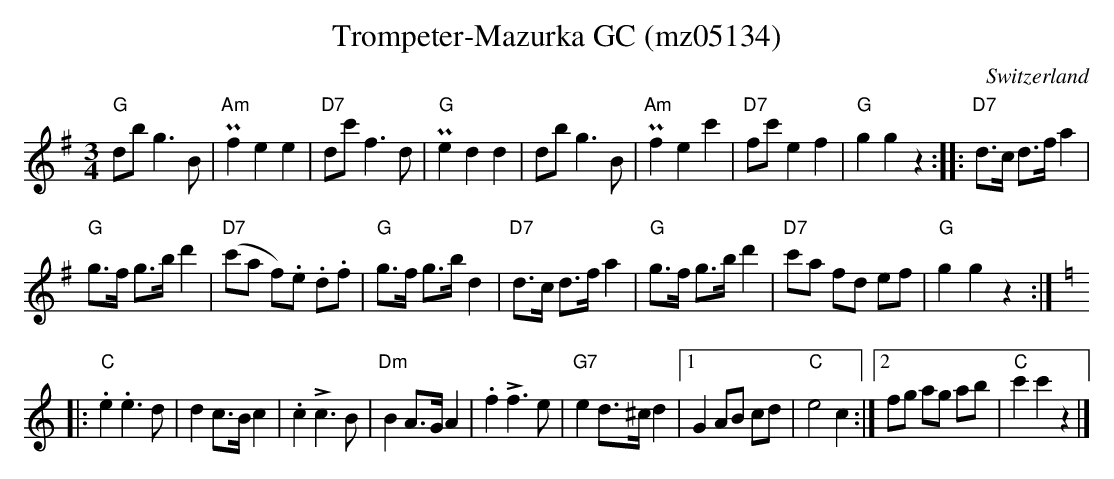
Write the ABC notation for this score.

X:1
T:Trompeter-Mazurka GC (mz05134)
M:3/4
L:1/8
O:Switzerland
K:G major
"G"db g3B | "Am"Pf2e2e2 | "D7"dc' f3d | "G"Pe2d2d2 | db g3B | "Am"Pf2e2c'2 | "D7"fc' e2f2 | "G"g2g2z2 :: "D7"d>c d>fa2 |
"G"g>f g>b d'2 | "D7"(c'a f).e .d.f | "G"g>f g>bd2 | "D7"d>c d>fa2 | "G"g>f g>bd'2 | "D7"c'a fd ef | "G"g2g2z2 :: [K:C]
"C".e2.e3d | d2c>Bc2 | .c2!>!c3B | "Dm"B2A>GA2 | .f2!>!f3e | "G7"e2d>^cd2 |1 G2AB cd | "C"e4c2 :|2 fg ag ab | "C"c'2c'2z2 |]
